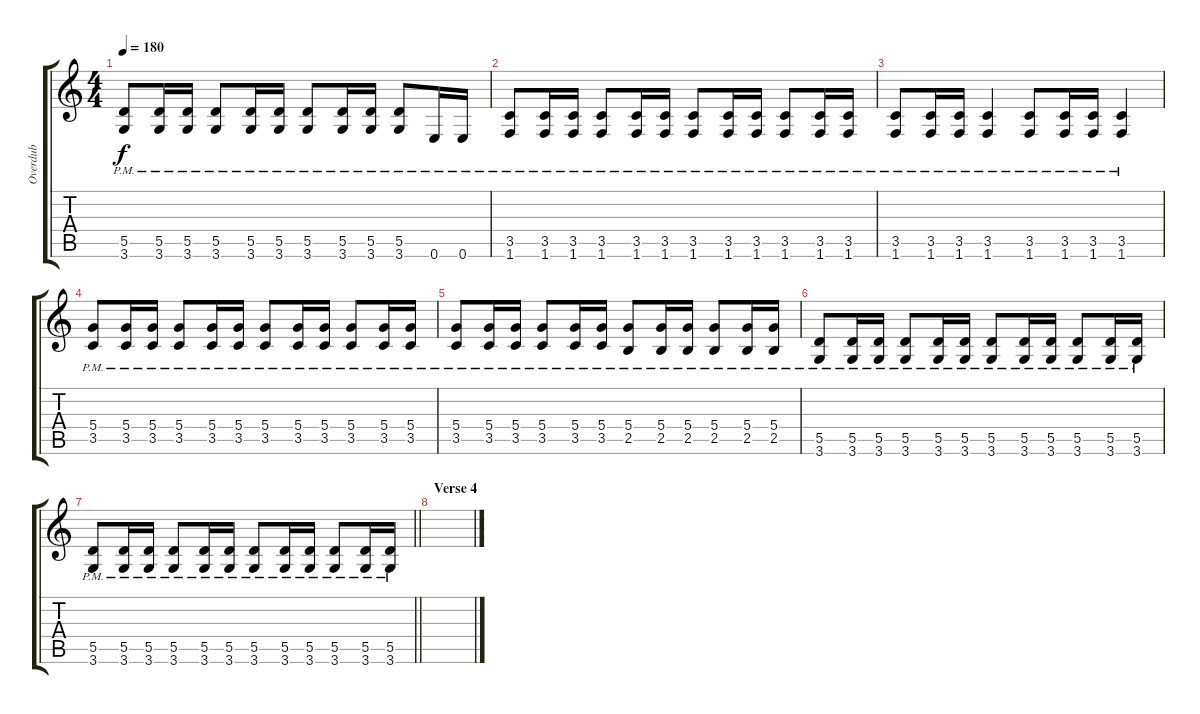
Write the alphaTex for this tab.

\track ("Overdub" "Overdub") {instrument overdrivenguitar}
\staff {score tabs}
\tuning (E4 B3 G3 D3 A2 E2) {hide}
\ts (4 4)
\tempo 180
\clef g2
\ks c
(5.5{pm} 3.6{pm}).8{dy f} (5.5{pm} 3.6{pm}).16 (5.5{pm} 3.6{pm}).16 (5.5{pm} 3.6{pm}).8 (5.5{pm} 3.6{pm}).16 (5.5{pm} 3.6{pm}).16 (5.5{pm} 3.6{pm}).8 (5.5{pm} 3.6{pm}).16 (5.5{pm} 3.6{pm}).16 (5.5{pm} 3.6{pm}).8 0.6{pm}.16 0.6{pm}.16 |
(3.5{pm} 1.6{pm}).8 (3.5{pm} 1.6{pm}).16 (3.5{pm} 1.6{pm}).16 (3.5{pm} 1.6{pm}).8 (3.5{pm} 1.6{pm}).16 (3.5{pm} 1.6{pm}).16 (3.5{pm} 1.6{pm}).8 (3.5{pm} 1.6{pm}).16 (3.5{pm} 1.6{pm}).16 (3.5{pm} 1.6{pm}).8 (3.5{pm} 1.6{pm}).16 (3.5{pm} 1.6{pm}).16 |
(3.5{pm} 1.6{pm}).8 (3.5{pm} 1.6{pm}).16 (3.5{pm} 1.6{pm}).16 (3.5{pm} 1.6{pm}).4 (3.5{pm} 1.6{pm}).8 (3.5{pm} 1.6{pm}).16 (3.5{pm} 1.6{pm}).16 (3.5{pm} 1.6{pm}).4 |
(5.4{pm} 3.5{pm}).8 (5.4{pm} 3.5{pm}).16 (5.4{pm} 3.5{pm}).16 (5.4{pm} 3.5{pm}).8 (5.4{pm} 3.5{pm}).16 (5.4{pm} 3.5{pm}).16 (5.4{pm} 3.5{pm}).8 (5.4{pm} 3.5{pm}).16 (5.4{pm} 3.5{pm}).16 (5.4{pm} 3.5{pm}).8 (5.4{pm} 3.5{pm}).16 (5.4{pm} 3.5{pm}).16 |
(5.4{pm} 3.5{pm}).8 (5.4{pm} 3.5{pm}).16 (5.4{pm} 3.5{pm}).16 (5.4{pm} 3.5{pm}).8 (5.4{pm} 3.5{pm}).16 (5.4{pm} 3.5{pm}).16 (5.4{pm} 2.5{pm}).8 (5.4{pm} 2.5{pm}).16 (5.4{pm} 2.5{pm}).16 (5.4{pm} 2.5{pm}).8 (5.4{pm} 2.5{pm}).16 (5.4{pm} 2.5{pm}).16 |
(5.5{pm} 3.6{pm}).8 (5.5{pm} 3.6{pm}).16 (5.5{pm} 3.6{pm}).16 (5.5{pm} 3.6{pm}).8 (5.5{pm} 3.6{pm}).16 (5.5{pm} 3.6{pm}).16 (5.5{pm} 3.6{pm}).8 (5.5{pm} 3.6{pm}).16 (5.5{pm} 3.6{pm}).16 (5.5{pm} 3.6{pm}).8 (5.5{pm} 3.6{pm}).16 (5.5{pm} 3.6{pm}).16 |
\barLineRight lightlight
(5.5{pm} 3.6{pm}).8 (5.5{pm} 3.6{pm}).16 (5.5{pm} 3.6{pm}).16 (5.5{pm} 3.6{pm}).8 (5.5{pm} 3.6{pm}).16 (5.5{pm} 3.6{pm}).16 (5.5{pm} 3.6{pm}).8 (5.5{pm} 3.6{pm}).16 (5.5{pm} 3.6{pm}).16 (5.5{pm} 3.6{pm}).8 (5.5{pm} 3.6{pm}).16 (5.5{pm} 3.6{pm}).16 |
\section ("" "Verse 4")
